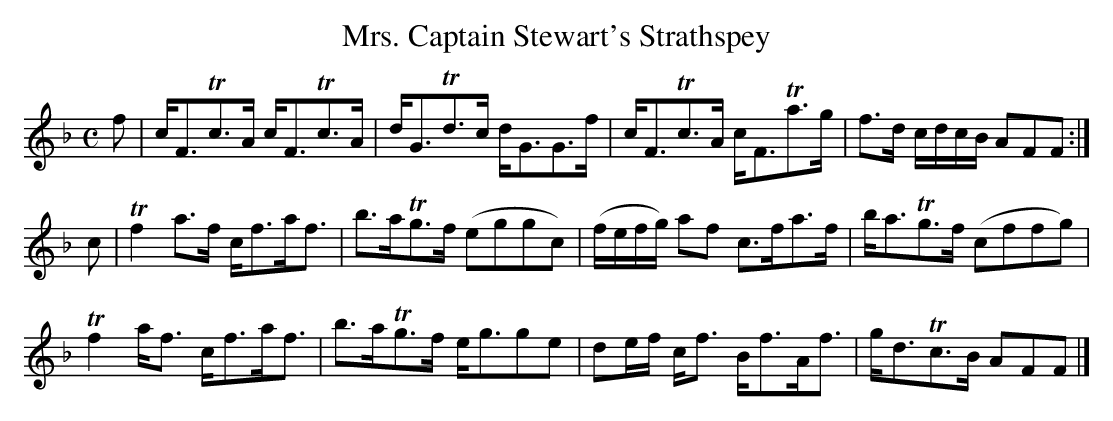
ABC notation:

X:1
T:Mrs. Captain Stewart's Strathspey
L:1/8
M:C
K:F
f| c<FTc>A c<FTc>A|d<GTd>c  d<GG>f|c<FTc>A    c<FTa>g  |f>d c/d/c/B/ AFF  :|
c|Tf2 a>f  c<fa<f |b>aTg>f (eggc) |(f/e/f/g/) af c>fa>f|b<aTg>f     (cffg) |
  Tf2 a<f  c<fa<f |b>aTg>f  e<gge |de/f/ c<f  B<fA<f   |g<dTc>B      AFF  |]
